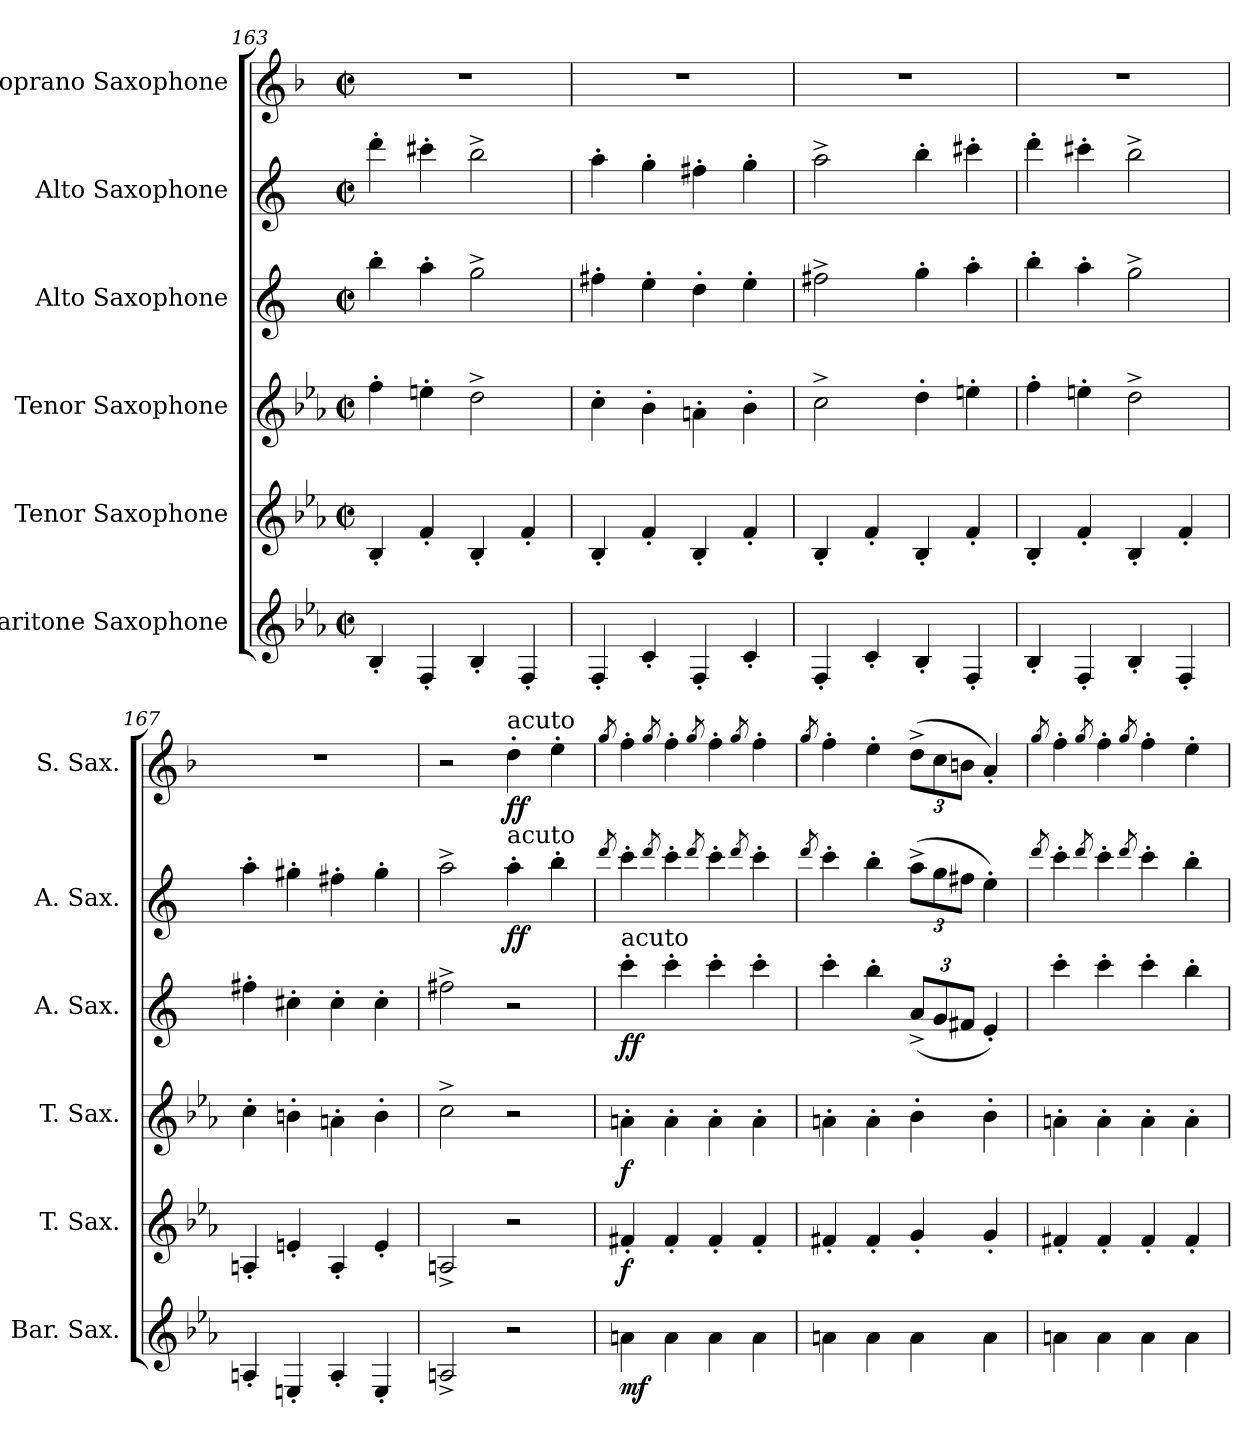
**kern	**dynam	**kern	**dynam	**kern	**dynam	**kern	**dynam	**kern	**dynam	**kern	**dynam
*part6	*part6	*part5	*part5	*part4	*part4	*part3	*part3	*part2	*part2	*part1	*part1
*staff6	*staff6	*staff5	*staff5	*staff4	*staff4	*staff3	*staff3	*staff2	*staff2	*staff1	*staff1
*I"Baritone Saxophone	*	*I"Tenor Saxophone	*	*I"Tenor Saxophone	*	*I"Alto Saxophone	*	*I"Alto Saxophone	*	*I"Soprano Saxophone	*
*I'Bar. Sax.	*	*I'T. Sax.	*	*I'T. Sax.	*	*I'A. Sax.	*	*I'A. Sax.	*	*I'S. Sax.	*
*clefG2	*	*clefG2	*	*clefG2	*	*clefG2	*	*clefG2	*	*clefG2	*
*ITrd12c21	*	*ITrd8c14	*	*ITrd8c14	*	*ITrd5c9	*	*ITrd5c9	*	*ITrd1c2	*
*k[b-e-a-]	*	*k[b-e-a-]	*	*k[b-e-a-]	*	*k[b-e-a-]	*	*k[b-e-a-]	*	*k[b-e-a-]	*
*M2/2	*	*M2/2	*	*M2/2	*	*M2/2	*	*M2/2	*	*M2/2	*
*met(c|)	*	*met(c|)	*	*met(c|)	*	*met(c|)	*	*met(c|)	*	*met(c|)	*
=163	=163	=163	=163	=163	=163	=163	=163	=163	=163	=163	=163
4BB-'/	.	4BB-'/	.	4f'\	.	4dd'\	.	4ff'\	.	1r	.
4FF'/	.	4F'/	.	4en'\	.	4cc'\	.	4een'\	.	.	.
4BB-'/	.	4BB-'/	.	2d^\	.	2b-^\	.	2dd^\	.	.	.
4FF'/	.	4F'/	.	.	.	.	.	.	.	.	.
!!LO:LB:g=z
=164	=164	=164	=164	=164	=164	=164	=164	=164	=164	=164	=164
4FF'/	.	4BB-'/	.	4c'\	.	4an'\	.	4cc'\	.	1r	.
4C'/	.	4F'/	.	4B-'\	.	4g'\	.	4b-'\	.	.	.
4FF'/	.	4BB-'/	.	4An'\	.	4f'\	.	4an'\	.	.	.
4C'/	.	4F'/	.	4B-'\	.	4g'\	.	4b-'\	.	.	.
=165	=165	=165	=165	=165	=165	=165	=165	=165	=165	=165	=165
4FF'/	.	4BB-'/	.	2c^\	.	2an^\	.	2cc^\	.	1r	.
4C'/	.	4F'/	.	.	.	.	.	.	.	.	.
4BB-'/	.	4BB-'/	.	4d'\	.	4b-'\	.	4dd'\	.	.	.
4FF'/	.	4F'/	.	4en'\	.	4cc'\	.	4een'\	.	.	.
=166	=166	=166	=166	=166	=166	=166	=166	=166	=166	=166	=166
4BB-'/	.	4BB-'/	.	4f'\	.	4dd'\	.	4ff'\	.	1r	.
4FF'/	.	4F'/	.	4en'\	.	4cc'\	.	4een'\	.	.	.
4BB-'/	.	4BB-'/	.	2d^\	.	2b-^\	.	2dd^\	.	.	.
4FF'/	.	4F'/	.	.	.	.	.	.	.	.	.
=167	=167	=167	=167	=167	=167	=167	=167	=167	=167	=167	=167
4AAn'/	.	4AAn'/	.	4c'\	.	4an'\	.	4cc'\	.	1r	.
4EEn'/	.	4En'/	.	4Bn'\	.	4en'\	.	4bn'\	.	.	.
4AA'/	.	4AA'/	.	4An'\	.	4e'\	.	4an'\	.	.	.
4EE'/	.	4E'/	.	4B'\	.	4e'\	.	4b'\	.	.	.
=168	=168	=168	=168	=168	=168	=168	=168	=168	=168	=168	=168
2AAn^/	.	2AAn^/	.	2c^\	.	2an^\	.	2cc^\	.	2r	.
!	!	!	!	!	!	!	!	!	!	!LO:TX:a:t=acuto	!
!	!	!	!	!	!	!	!	!LO:TX:a:t=acuto	!	!	!
!	!	!	!	!	!	!	!	!	!LO:DY:b	!	!LO:DY:b
2r	.	2r	.	2r	.	2r	.	4cc'\	ff	4cc'\	ff
.	.	.	.	.	.	.	.	4dd'\	.	4dd'\	.
=169	=169	=169	=169	=169	=169	=169	=169	=169	=169	=169	=169
.	.	.	.	.	.	.	.	8qff/	.	8qff/	.
!	!	!	!	!	!	!LO:TX:a:t=acuto	!	!	!	!	!
!	!LO:DY:b	!	!LO:DY:b	!	!LO:DY:b	!	!LO:DY:b	!	!	!	!
4An\	mf	4F#X'/	f	4An'\	f	4ee-'\	ff	4ee-'\	.	4ee-'\	.
.	.	.	.	.	.	.	.	8qff/	.	8qff/	.
4A\	.	4F#'/	.	4A'\	.	4ee-'\	.	4ee-'\	.	4ee-'\	.
.	.	.	.	.	.	.	.	8qff/	.	8qff/	.
4A\	.	4F#'/	.	4A'\	.	4ee-'\	.	4ee-'\	.	4ee-'\	.
.	.	.	.	.	.	.	.	8qff/	.	8qff/	.
4A\	.	4F#'/	.	4A'\	.	4ee-'\	.	4ee-'\	.	4ee-'\	.
!!LO:PB:g=z
=170	=170	=170	=170	=170	=170	=170	=170	=170	=170	=170	=170
.	.	.	.	.	.	.	.	8qff/	.	8qff/	.
4An\	.	4F#X'/	.	4An'\	.	4ee-'\	.	4ee-'\	.	4ee-'\	.
4A\	.	4F#'/	.	4A'\	.	4dd'\	.	4dd'\	.	4dd'\	.
*	*	*	*	*	*	*Xbrackettup	*	*Xbrackettup	*	*Xbrackettup	*
4A\	.	4G'/	.	4B-'\	.	(<12c^/L	.	(>12cc^\L	.	(>12cc^\L	.
.	.	.	.	.	.	12B-/	.	12b-\	.	12b-\	.
.	.	.	.	.	.	12An/J	.	12an\J	.	12an\J	.
4A\	.	4G'/	.	4B-'\	.	4G'/)	.	4g'\)	.	4g'/)	.
=171	=171	=171	=171	=171	=171	=171	=171	=171	=171	=171	=171
.	.	.	.	.	.	.	.	8qff/	.	8qff/	.
4An\	.	4F#X'/	.	4An'\	.	4ee-'\	.	4ee-'\	.	4ee-'\	.
.	.	.	.	.	.	.	.	8qff/	.	8qff/	.
4A\	.	4F#'/	.	4A'\	.	4ee-'\	.	4ee-'\	.	4ee-'\	.
.	.	.	.	.	.	.	.	8qff/	.	8qff/	.
4A\	.	4F#'/	.	4A'\	.	4ee-'\	.	4ee-'\	.	4ee-'\	.
4A\	.	4F#'/	.	4A'\	.	4dd'\	.	4dd'\	.	4dd'\	.
=	=	=	=	=	=	=	=	=	=	=	=
*-	*-	*-	*-	*-	*-	*-	*-	*-	*-	*-	*-
